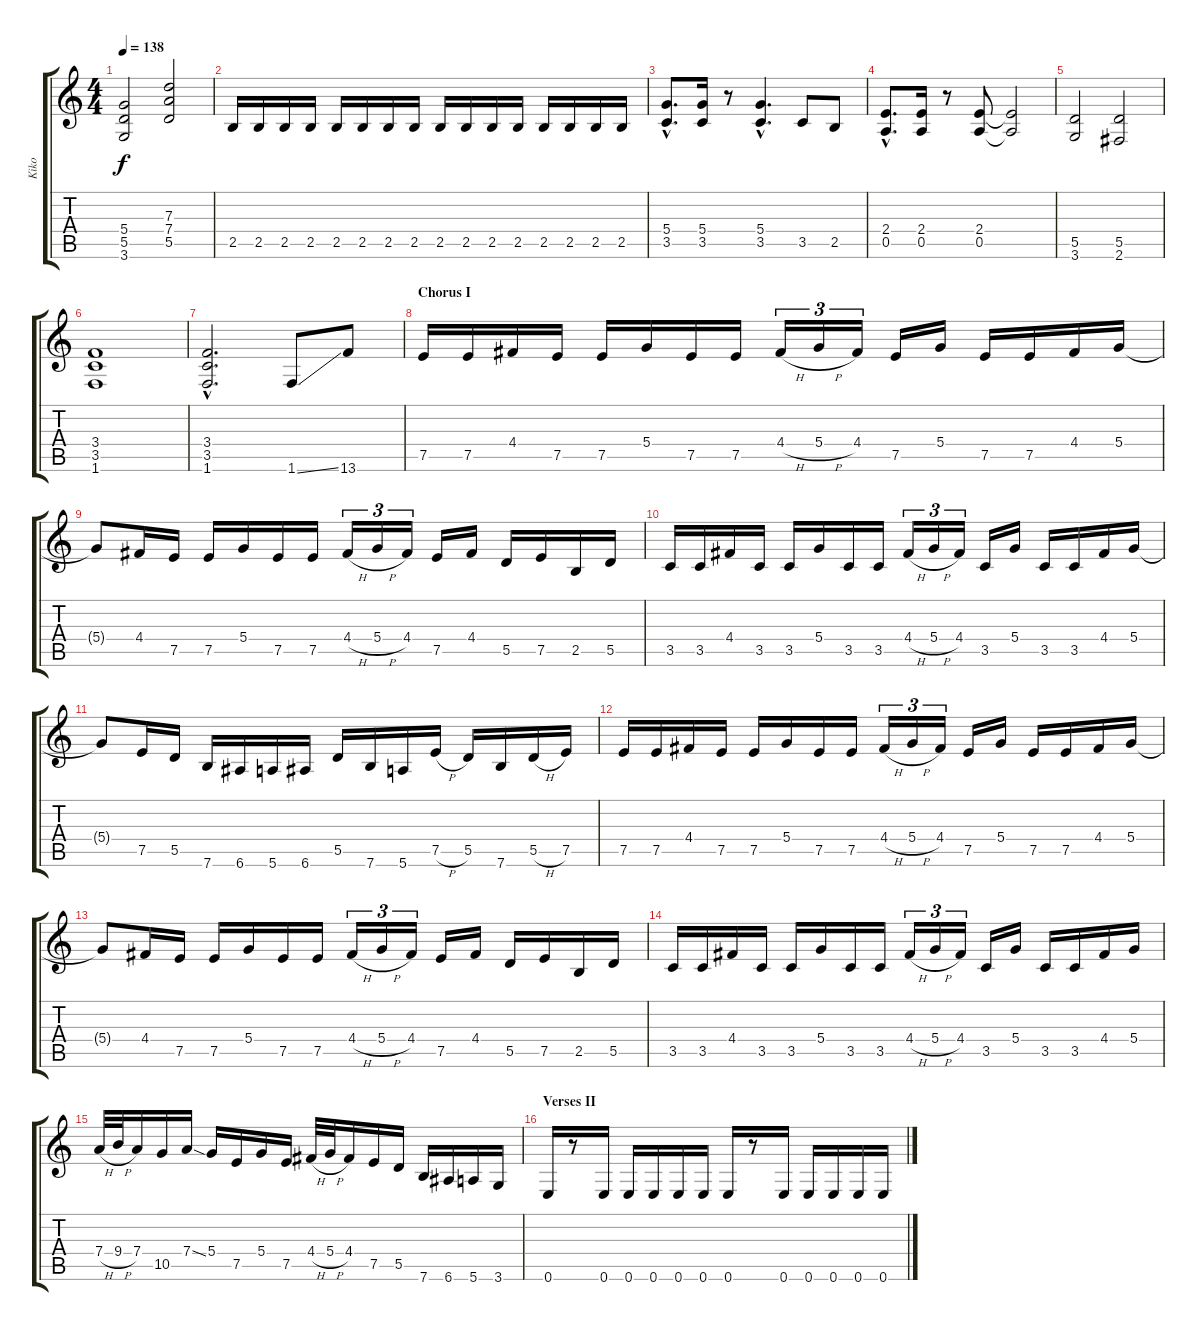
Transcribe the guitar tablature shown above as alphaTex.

\track ("Kiko" "Kiko") {instrument distortionguitar}
\staff {score tabs}
\tuning (E4 B3 G3 D3 A2 E2) {hide}
\ts (4 4)
\tempo 138
\clef g2
\ks c
(5.4 5.5 3.6).2{dy f} (7.3 7.4 5.5).2 |
2.5.16 2.5.16 2.5.16 2.5.16 2.5.16 2.5.16 2.5.16 2.5.16 2.5.16 2.5.16 2.5.16 2.5.16 2.5.16 2.5.16 2.5.16 2.5.16 |
(5.4{hac} 3.5{hac}).8{d} (5.4 3.5).16 r.8 (5.4{hac} 3.5{hac}).4{d} 3.5.8 2.5.8 |
(2.4{hac} 0.5{hac}).8{d} (2.4 0.5).16 r.8 (2.4 0.5).8 (2.4{t} 0.5{t}).2 |
(5.5 3.6).2 (5.5 2.6).2 |
(3.4 3.5 1.6).1 |
(3.4{hac} 3.5{hac} 1.6{hac}).2{d} 1.6{ss}.8 13.6.8 |
\section ("" "Chorus I")
7.5.16 7.5.16 4.4.16 7.5.16 7.5.16 5.4.16 7.5.16 7.5.16 4.4{h}.16{tu (3 2)} 5.4{h}.16{tu (3 2)} 4.4.16{tu (3 2)} 7.5.16 5.4.16 7.5.16 7.5.16 4.4.16 5.4.16 |
5.4{t}.8 4.4.16 7.5.16 7.5.16 5.4.16 7.5.16 7.5.16 4.4{h}.16{tu (3 2)} 5.4{h}.16{tu (3 2)} 4.4.16{tu (3 2)} 7.5.16 4.4.16 5.5.16 7.5.16 2.5.16 5.5.16 |
3.5.16 3.5.16 4.4.16 3.5.16 3.5.16 5.4.16 3.5.16 3.5.16 4.4{h}.16{tu (3 2)} 5.4{h}.16{tu (3 2)} 4.4.16{tu (3 2)} 3.5.16 5.4.16 3.5.16 3.5.16 4.4.16 5.4.16 |
5.4{t}.8 7.5.16 5.5.16 7.6.16 6.6.16 5.6.16 6.6.16 5.5.16 7.6.16 5.6.16 7.5{h}.16 5.5.16 7.6.16 5.5{h}.16 7.5.16 |
7.5.16 7.5.16 4.4.16 7.5.16 7.5.16 5.4.16 7.5.16 7.5.16 4.4{h}.16{tu (3 2)} 5.4{h}.16{tu (3 2)} 4.4.16{tu (3 2)} 7.5.16 5.4.16 7.5.16 7.5.16 4.4.16 5.4.16 |
5.4{t}.8 4.4.16 7.5.16 7.5.16 5.4.16 7.5.16 7.5.16 4.4{h}.16{tu (3 2)} 5.4{h}.16{tu (3 2)} 4.4.16{tu (3 2)} 7.5.16 4.4.16 5.5.16 7.5.16 2.5.16 5.5.16 |
3.5.16 3.5.16 4.4.16 3.5.16 3.5.16 5.4.16 3.5.16 3.5.16 4.4{h}.16{tu (3 2)} 5.4{h}.16{tu (3 2)} 4.4.16{tu (3 2)} 3.5.16 5.4.16 3.5.16 3.5.16 4.4.16 5.4.16 |
7.4{h}.32 9.4{h}.32 7.4.16 10.5.16 7.4{ss}.16 5.4.16 7.5.16 5.4.16 7.5.16 4.4{h}.32 5.4{h}.32 4.4.16 7.5.16 5.5.16 7.6.16 6.6.16 5.6.16 3.6.16 |
\section ("" "Verses II")
0.6.16 r.8 0.6.16 0.6.16 0.6.16 0.6.16 0.6.16 0.6.16 r.8 0.6.16 0.6.16 0.6.16 0.6.16 0.6.16
